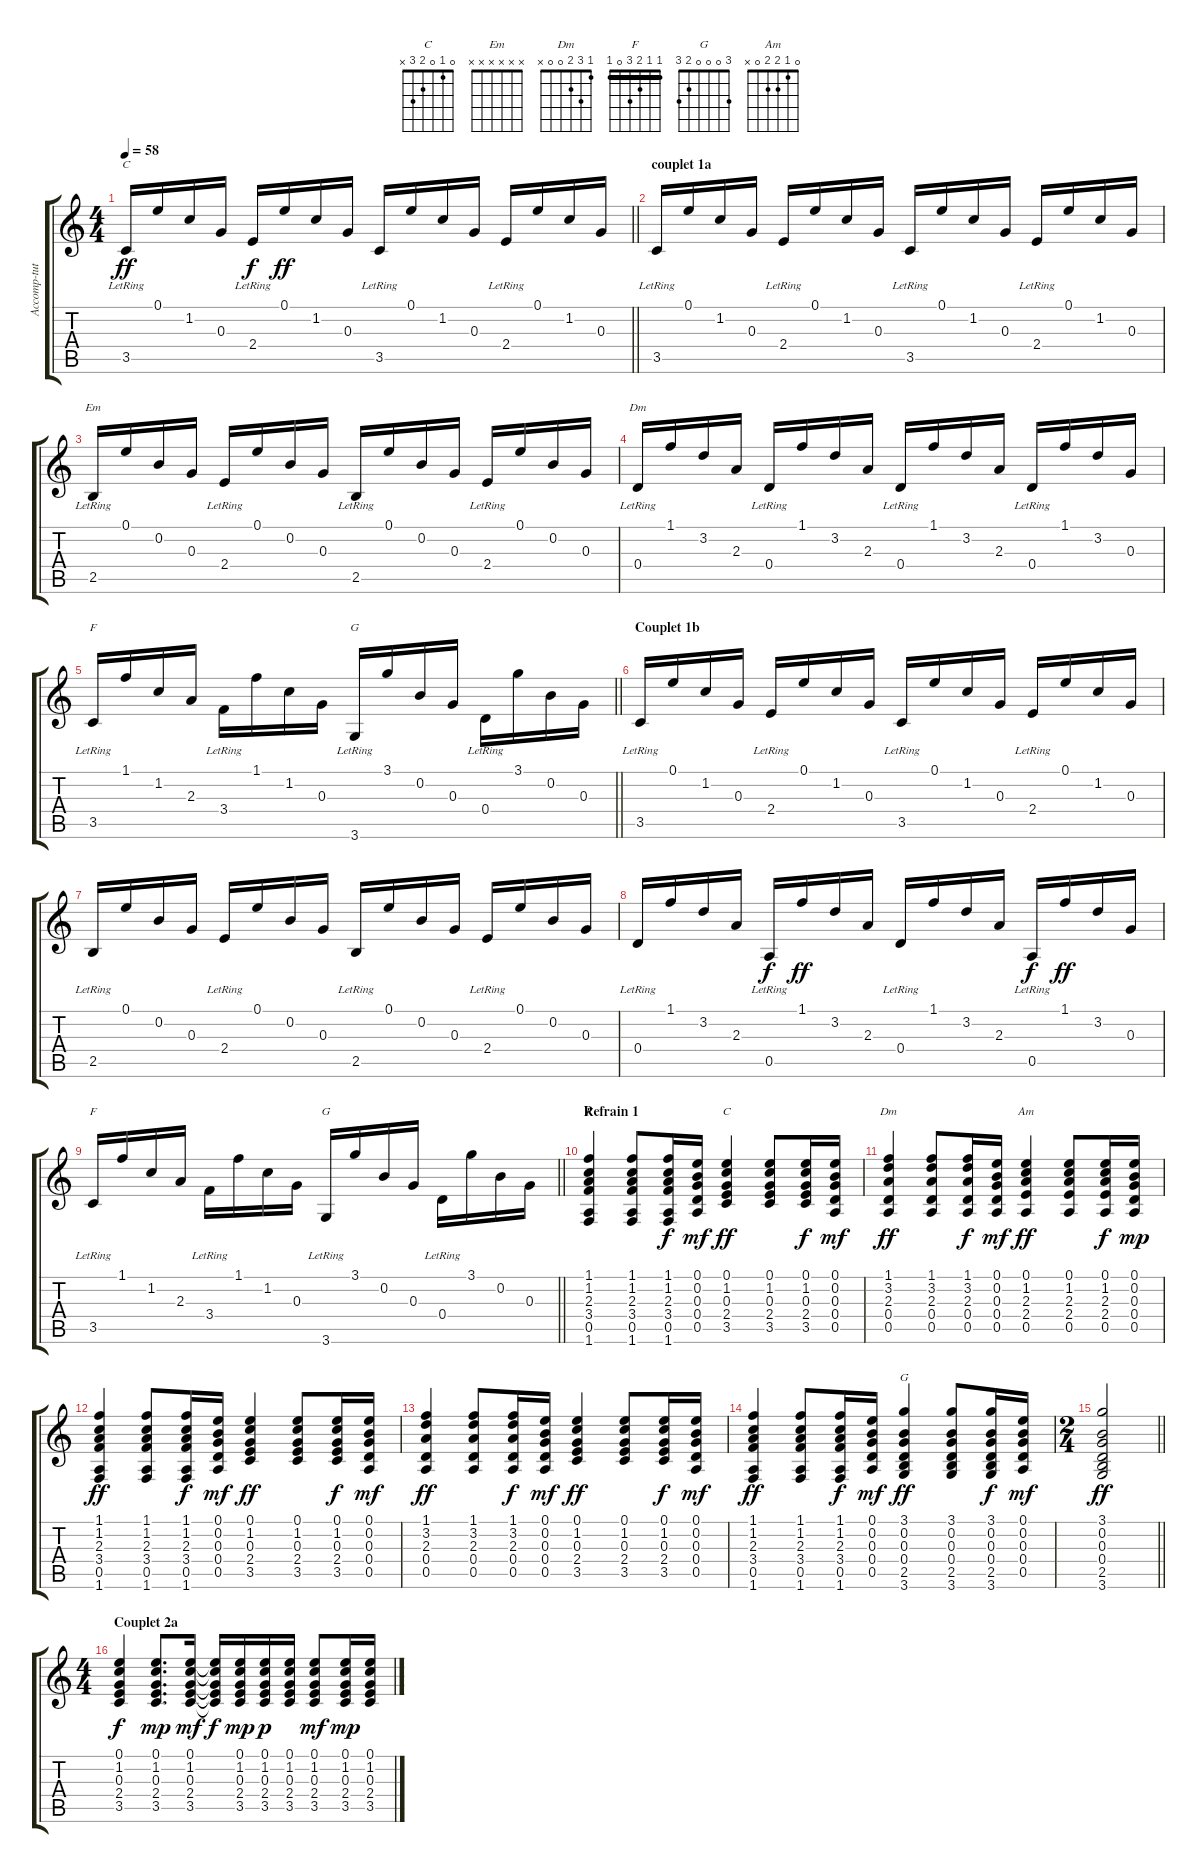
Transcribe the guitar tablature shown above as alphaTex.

\track ("Accomp-tuto1" "Accomp-tut") {instrument acousticguitarsteel}
\staff {score tabs}
\tuning (E4 B3 G3 D3 A2 E2) {hide}
\chord ("C" x x x x x x)
\chord ("Em" x x x x x x)
\chord ("Dm" x x x x x x)
\chord ("F" x x x x 3 x)
\chord ("G" x x x x x 3)
\chord ("F" x x x x x x)
\chord ("G" x x x x x x)
\chord ("F" 1 1 2 3 0 1) {barre 1}
\chord ("C" 0 1 0 2 3 x)
\chord ("Dm" 1 3 2 0 0 x)
\chord ("Am" 0 1 2 2 0 x)
\chord ("G" 3 0 0 0 2 3)
\ts (4 4)
\tempo 58
\clef g2
\barLineRight lightlight
\ks c
3.5{lr}.16{ch "C" dy ff instrument acousticguitarsteel} 0.1.16 1.2.16 0.3.16 2.4{lr}.16{dy f} 0.1.16{dy ff} 1.2.16 0.3.16 3.5{lr}.16 0.1.16 1.2.16 0.3.16 2.4{lr}.16 0.1.16 1.2.16 0.3.16 |
\section ("" "couplet 1a")
3.5{lr}.16 0.1.16 1.2.16 0.3.16 2.4{lr}.16 0.1.16 1.2.16 0.3.16 3.5{lr}.16 0.1.16 1.2.16 0.3.16 2.4{lr}.16 0.1.16 1.2.16 0.3.16 |
2.5{lr}.16{ch "Em"} 0.1.16 0.2.16 0.3.16 2.4{lr}.16 0.1.16 0.2.16 0.3.16 2.5{lr}.16 0.1.16 0.2.16 0.3.16 2.4{lr}.16 0.1.16 0.2.16 0.3.16 |
0.4{lr}.16{ch "Dm"} 1.1.16 3.2.16 2.3.16 0.4{lr}.16 1.1.16 3.2.16 2.3.16 0.4{lr}.16 1.1.16 3.2.16 2.3.16 0.4{lr}.16 1.1.16 3.2.16 0.3.16 |
\barLineRight lightlight
3.5{lr}.16{ch "F"} 1.1.16 1.2.16 2.3.16 3.4{lr}.16 1.1.16 1.2.16 0.3.16 3.6{lr}.16{ch "G"} 3.1.16 0.2.16 0.3.16 0.4{lr}.16 3.1.16 0.2.16 0.3.16 |
\section ("" "Couplet 1b")
3.5{lr}.16 0.1.16 1.2.16 0.3.16 2.4{lr}.16 0.1.16 1.2.16 0.3.16 3.5{lr}.16 0.1.16 1.2.16 0.3.16 2.4{lr}.16 0.1.16 1.2.16 0.3.16 |
2.5{lr}.16 0.1.16 0.2.16 0.3.16 2.4{lr}.16 0.1.16 0.2.16 0.3.16 2.5{lr}.16 0.1.16 0.2.16 0.3.16 2.4{lr}.16 0.1.16 0.2.16 0.3.16 |
0.4{lr}.16 1.1.16 3.2.16 2.3.16 0.5{lr}.16{dy f} 1.1.16{dy ff} 3.2.16 2.3.16 0.4{lr}.16 1.1.16 3.2.16 2.3.16 0.5{lr}.16{dy f} 1.1.16{dy ff} 3.2.16 0.3.16 |
\barLineRight lightlight
3.5{lr}.16{ch "F"} 1.1.16 1.2.16 2.3.16 3.4{lr}.16 1.1.16 1.2.16 0.3.16 3.6{lr}.16{ch "G"} 3.1.16 0.2.16 0.3.16 0.4{lr}.16 3.1.16 0.2.16 0.3.16 |
\section ("" "Refrain 1")
(1.1 1.2 2.3 3.4 0.5 1.6).4{ch "F"} (1.1 1.2 2.3 3.4 0.5 1.6).8 (1.1 1.2 2.3 3.4 0.5 1.6).16{dy f} (0.1 0.2 0.3 0.4 0.5).16{dy mf} (0.1 1.2 0.3 2.4 3.5).4{ch "C" dy ff} (0.1 1.2 0.3 2.4 3.5).8 (0.1 1.2 0.3 2.4 3.5).16{dy f} (0.1 0.2 0.3 0.4 0.5).16{dy mf} |
(1.1 3.2 2.3 0.4 0.5).4{ch "Dm" dy ff} (1.1 3.2 2.3 0.4 0.5).8 (1.1 3.2 2.3 0.4 0.5).16{dy f} (0.1 0.2 0.3 0.4 0.5).16{dy mf} (0.1 1.2 2.3 2.4 0.5).4{ch "Am" dy ff} (0.1 1.2 2.3 2.4 0.5).8 (0.1 1.2 2.3 2.4 0.5).16{dy f} (0.1 0.2 0.3 0.4 0.5).16{dy mp} |
(1.1 1.2 2.3 3.4 0.5 1.6).4{dy ff} (1.1 1.2 2.3 3.4 0.5 1.6).8 (1.1 1.2 2.3 3.4 0.5 1.6).16{dy f} (0.1 0.2 0.3 0.4 0.5).16{dy mf} (0.1 1.2 0.3 2.4 3.5).4{dy ff} (0.1 1.2 0.3 2.4 3.5).8 (0.1 1.2 0.3 2.4 3.5).16{dy f} (0.1 0.2 0.3 0.4 0.5).16{dy mf} |
(1.1 3.2 2.3 0.4 0.5).4{dy ff} (1.1 3.2 2.3 0.4 0.5).8 (1.1 3.2 2.3 0.4 0.5).16{dy f} (0.1 0.2 0.3 0.4 0.5).16{dy mf} (0.1 1.2 0.3 2.4 3.5).4{dy ff} (0.1 1.2 0.3 2.4 3.5).8 (0.1 1.2 0.3 2.4 3.5).16{dy f} (0.1 0.2 0.3 0.4 0.5).16{dy mf} |
(1.1 1.2 2.3 3.4 0.5 1.6).4{dy ff} (1.1 1.2 2.3 3.4 0.5 1.6).8 (1.1 1.2 2.3 3.4 0.5 1.6).16{dy f} (0.1 0.2 0.3 0.4 0.5).16{dy mf} (3.1 0.2 0.3 0.4 2.5 3.6).4{ch "G" dy ff} (3.1 0.2 0.3 0.4 2.5 3.6).8 (3.1 0.2 0.3 0.4 2.5 3.6).16{dy f} (0.1 0.2 0.3 0.4 0.5).16{dy mf} |
\ts (2 4)
\barLineRight lightlight
(3.1 0.2 0.3 0.4 2.5 3.6).2{dy ff} |
\ts (4 4)
\section ("" "Couplet 2a")
(0.1 1.2 0.3 2.4 3.5).4{dy f} (0.1 1.2 0.3 2.4 3.5).8{d dy mp} (0.1 1.2 0.3 2.4 3.5).16{dy mf} (0.1{t} 1.2{t} 0.3{t} 2.4{t} 3.5{t}).16{dy f} (0.1 1.2 0.3 2.4 3.5).16{dy mp} (0.1 1.2 0.3 2.4 3.5).16{dy p} (0.1 1.2 0.3 2.4 3.5).16 (0.1 1.2 0.3 2.4 3.5).8{dy mf} (0.1 1.2 0.3 2.4 3.5).16{dy mp} (0.1 1.2 0.3 2.4 3.5).16
